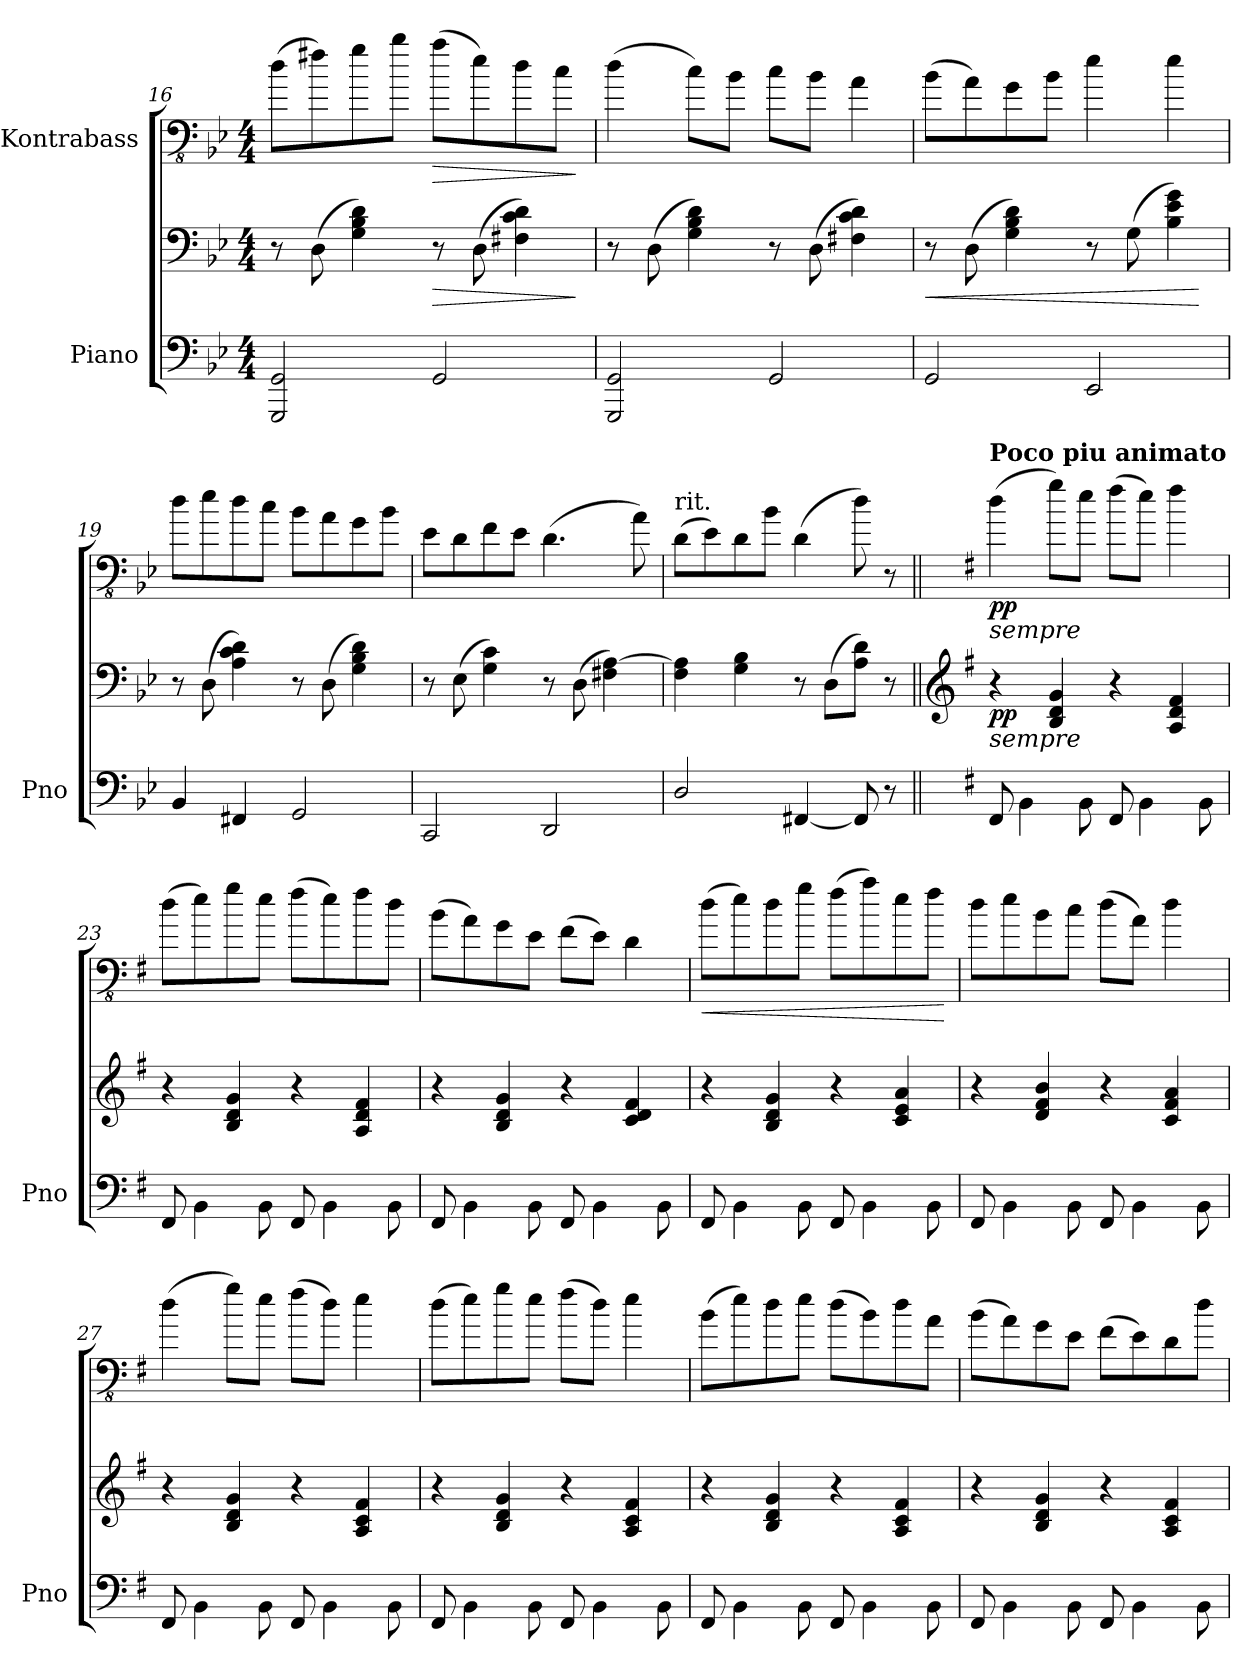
**kern	**kern	**dynam	**kern	**dynam
*part2	*part2	*part2	*part1	*part1
*staff3	*staff2	*staff2/3	*staff1	*staff1
*I"Piano	*	*	*I"Kontrabass	*
*I'Pno	*	*	*	*
*clefF4	*clefF4	*	*clefFv4	*
*	*	*	*ITrd7c12	*
*k[b-e-]	*k[b-e-]	*	*k[b-e-]	*
*M4/4	*M4/4	*	*M4/4	*
=16	=16	=16	=16	=16
2GGG/ 2GG/	8r	.	(8D\L	.
.	(8D\	.	8F#X\)	.
.	4G\ 4B-\ 4d\)	.	8G\	.
.	.	.	8B-\J	.
!	!	!LO:HP:b	!	!LO:HP:b
2GG/	8r	>	(8A\L	>
.	(8D\	.	8E-\)	.
.	4F#X\ 4c\ 4d\)	.	8D\	.
.	.	.	8C\J	.
.	.	]	.	]
=17	=17	=17	=17	=17
2GGG/ 2GG/	8r	.	(4D\	.
.	(8D\	.	.	.
.	4G\ 4B-\ 4d\)	.	8C\L)	.
.	.	.	8BB-\J	.
2GG/	8r	.	8C\L	.
.	(8D\	.	8BB-\J	.
.	4F#X\ 4c\ 4d\)	.	4AA\	.
!!LO:LB:g=z
=18	=18	=18	=18	=18
!	!	!LO:HP:b	!	!
2GG/	8r	<	(8BB-\L	.
.	(8D\	.	8AA\)	.
.	4G\ 4B-\ 4d\)	.	8GG\	.
.	.	.	8BB-\J	.
2EE-/	8r	.	4E-\	.
.	(8G\	.	.	.
.	4B-\ 4e-\ 4g\)	.	4E-\	.
.	.	[	.	.
=19	=19	=19	=19	=19
4BB-/	8r	.	8D\L	.
.	(8D\	.	8E-\	.
4FF#X/	4A\ 4c\ 4d\)	.	8D\	.
.	.	.	8C\J	.
2GG/	8r	.	8BB-\L	.
.	(8D\	.	8AA\	.
.	4G\ 4B-\ 4d\)	.	8GG\	.
.	.	.	8BB-\J	.
=20	=20	=20	=20	=20
2CC/	8r	.	8EE-\L	.
.	(8E-\	.	8DD\	.
.	4G\ 4c\)	.	8FF\	.
.	.	.	8EE-\J	.
2DD/	8r	.	(4.DD\	.
.	(8D\	.	.	.
.	4F#X\ [4A\)	.	.	.
.	.	.	8AA\)	.
=21	=21	=21	=21	=21
!	!	!	!LO:TX:a:t=rit.	!
2D/	4F\ 4A\]	.	(8DD\L	.
.	.	.	8EE-\)	.
.	4G\ 4B-\	.	8DD\	.
.	.	.	8BB-\J	.
[4FF#X/	8r	.	(4DD\	.
.	(8D\L	.	.	.
8FF#/]	8A\ 8d\J)	.	8D\)	.
8r	8r	.	8r	.
!!LO:LB:g=z
=22||	=22||	=22||	=22||	=22||
*	*clefG2	*	*	*
*k[f#]	*k[f#]	*	*k[f#]	*
!	!	!	!LO:TX:b:i:t=sempre	!
!	!	!	!LO:TX:a:B:t=Poco piu animato	!
!	!LO:TX:b:i:t=sempre	!	!	!
!	!	!LO:DY:b	!	!LO:DY:b
8FF#/	4r	pp	(4D\	pp
4BB\	.	.	.	.
.	4B/ 4d/ 4g/	.	8G\L)	.
8BB\	.	.	8E\J	.
8FF#/	4r	.	(8F#\L	.
4BB\	.	.	8E\J)	.
.	4A/ 4d/ 4f#/	.	4F#\	.
8BB\	.	.	.	.
=23	=23	=23	=23	=23
8FF#/	4r	.	(8D\L	.
4BB\	.	.	8E\)	.
.	4B/ 4d/ 4g/	.	8G\	.
8BB\	.	.	8E\J	.
8FF#/	4r	.	(8F#\L	.
4BB\	.	.	8E\)	.
.	4A/ 4d/ 4f#/	.	8F#\	.
8BB\	.	.	8D\J	.
=24	=24	=24	=24	=24
8FF#/	4r	.	(8BB\L	.
4BB\	.	.	8AA\)	.
.	4B/ 4d/ 4g/	.	8GG\	.
8BB\	.	.	8EE\J	.
8FF#/	4r	.	(8FF#\L	.
4BB\	.	.	8EE\J)	.
.	4c/ 4d/ 4f#/	.	4DD\	.
8BB\	.	.	.	.
!!LO:LB:g=z
=25	=25	=25	=25	=25
!	!	!	!	!LO:HP:b
8FF#/	4r	.	(8D\L	<
4BB\	.	.	8E\)	.
.	4B/ 4d/ 4g/	.	8D\	.
8BB\	.	.	8G\J	.
8FF#/	4r	.	(8F#\L	.
4BB\	.	.	8A\)	.
.	4c/ 4e/ 4a/	.	8E\	.
8BB\	.	.	8F#\J	.
.	.	.	.	[
=26	=26	=26	=26	=26
8FF#/	4r	.	8D\L	.
4BB\	.	.	8E\	.
.	4d/ 4f#/ 4b/	.	8BB\	.
8BB\	.	.	8C\J	.
8FF#/	4r	.	(8D\L	.
4BB\	.	.	8AA\J)	.
.	4c/ 4f#/ 4a/	.	4D\	.
8BB\	.	.	.	.
=27	=27	=27	=27	=27
8FF#/	4r	.	(4D\	.
4BB\	.	.	.	.
.	4B/ 4d/ 4g/	.	8G\L)	.
8BB\	.	.	8E\J	.
8FF#/	4r	.	(8F#\L	.
4BB\	.	.	8D\J)	.
.	4A/ 4c/ 4f#/	.	4E\	.
8BB\	.	.	.	.
=28	=28	=28	=28	=28
8FF#/	4r	.	(8D\L	.
4BB\	.	.	8E\)	.
.	4B/ 4d/ 4g/	.	8G\	.
8BB\	.	.	8E\J	.
8FF#/	4r	.	(8F#\L	.
4BB\	.	.	8D\J)	.
.	4A/ 4c/ 4f#/	.	4E\	.
8BB\	.	.	.	.
!!LO:PB:g=z
=29	=29	=29	=29	=29
8FF#/	4r	.	(8BB\L	.
4BB\	.	.	8E\)	.
.	4B/ 4d/ 4g/	.	8D\	.
8BB\	.	.	8E\J	.
8FF#/	4r	.	(8D\L	.
4BB\	.	.	8BB\)	.
.	4A/ 4c/ 4f#/	.	8D\	.
8BB\	.	.	8AA\J	.
=30	=30	=30	=30	=30
8FF#/	4r	.	(8BB\L	.
4BB\	.	.	8AA\)	.
.	4B/ 4d/ 4g/	.	8GG\	.
8BB\	.	.	8EE\J	.
8FF#/	4r	.	(8FF#\L	.
4BB\	.	.	8EE\)	.
.	4A/ 4c/ 4f#/	.	8DD\	.
8BB\	.	.	8D\J	.
=	=	=	=	=
*-	*-	*-	*-	*-
